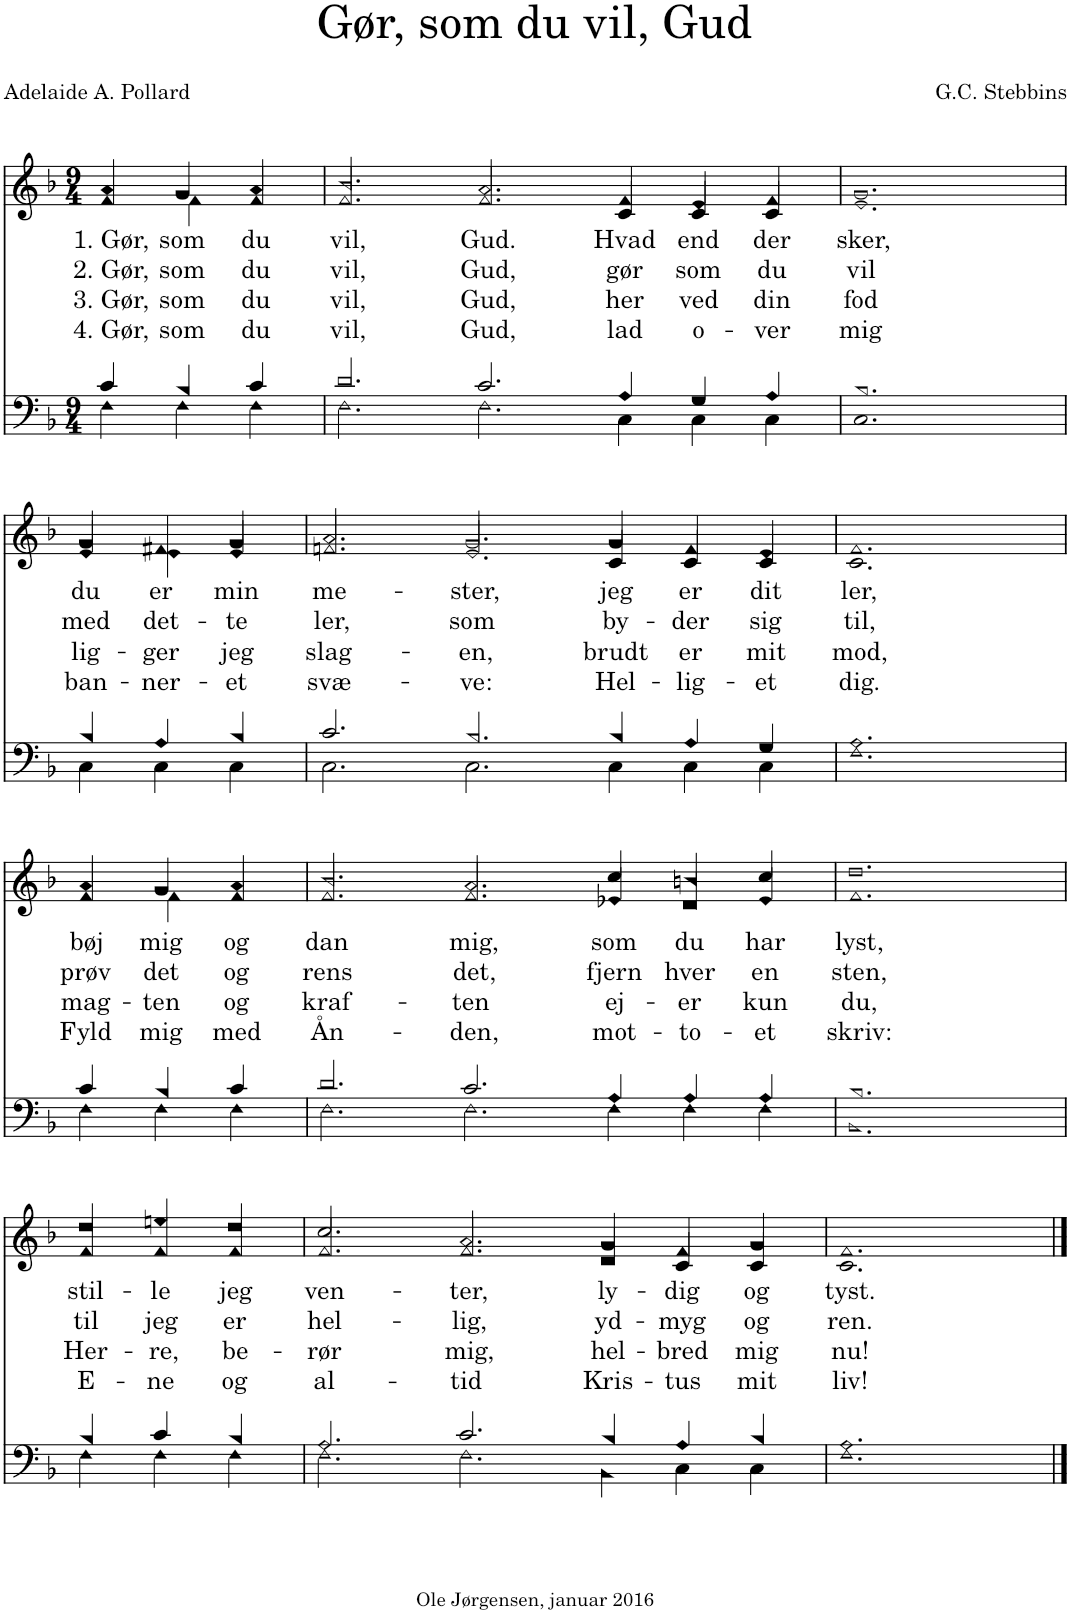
**kern	**kern	**text	**text	**text	**text
*part2	*part1	*part1	*part1	*part1	*part1
*staff2	*staff1	*staff1	*staff1	*staff1	*staff1
*I"Men	*I"Women	*	*	*	*
*clefF4	*clefG2	*	*	*	*
*k[b-]	*k[b-]	*	*	*	*
*M9/4	*M9/4	*	*	*	*
=	=	=	=	=	=
*^	*	*	*	*	*
!	!	!	!LO:LY:b	!LO:LY:b	!LO:LY:b	!LO:LY:b
*	*	*^	*	*	*	*
4c/	4F\	4a/	4f/	1. Gør,	2. Gør,	3. Gør,	4. Gør,
!	!	!	!	!LO:LY:b	!LO:LY:b	!LO:LY:b	!LO:LY:b
4B-/	4F\	4g/	4f\	som	som	som	som
!	!	!	!	!LO:LY:b	!LO:LY:b	!LO:LY:b	!LO:LY:b
4c/	4F\	4a/	4f/	du	du	du	du
=1	=1	=1	=1	=1	=1	=1	=1
!	!	!	!	!LO:LY:b	!LO:LY:b	!LO:LY:b	!LO:LY:b
2.d/	2.F\	2.b-/	2.f/	vil,	vil,	vil,	vil,
!	!	!	!	!LO:LY:b	!LO:LY:b	!LO:LY:b	!LO:LY:b
2.c/	2.F\	2.a/	2.f/	Gud.	Gud,	Gud,	Gud,
!	!	!	!	!LO:LY:b	!LO:LY:b	!LO:LY:b	!LO:LY:b
4A/	4C\	4f/	4c/	Hvad	gør	her	lad
!	!	!	!	!LO:LY:b	!LO:LY:b	!LO:LY:b	!LO:LY:b
4G/	4C\	4e/	4c/	end	som	ved	o-
!	!	!	!	!LO:LY:b	!LO:LY:b	!LO:LY:b	!LO:LY:b
4A/	4C\	4f/	4c/	der	du	din	-ver
=2	=2	=2	=2	=2	=2	=2	=2
!	!	!	!	!LO:LY:b	!LO:LY:b	!LO:LY:b	!LO:LY:b
1.B-	1.C	1.g	1.e	sker,	vil	fod	mig
!!LO:LB:g=z	!!
=3	=3	=3	=3	=3	=3	=3	=3
!	!	!	!	!LO:LY:b	!LO:LY:b	!LO:LY:b	!LO:LY:b
4B-/	4C\	4g/	4e/	du	med	lig-	ban-
!	!	!	!	!LO:LY:b	!LO:LY:b	!LO:LY:b	!LO:LY:b
4A/	4C\	4f#X/	4e\	er	det-	-ger	-ner-
!	!	!	!	!LO:LY:b	!LO:LY:b	!LO:LY:b	!LO:LY:b
4B-/	4C\	4g/	4e/	min	-te	jeg	-et
=4	=4	=4	=4	=4	=4	=4	=4
!	!	!	!	!LO:LY:b	!LO:LY:b	!LO:LY:b	!LO:LY:b
2.c/	2.C\	2.a/	2.fn/	me-	ler,	slag-	svæ-
!	!	!	!	!LO:LY:b	!LO:LY:b	!LO:LY:b	!LO:LY:b
2.B-/	2.C\	2.g/	2.e/	-ster,	som	-en,	-ve:
!	!	!	!	!LO:LY:b	!LO:LY:b	!LO:LY:b	!LO:LY:b
4B-/	4C\	4g/	4c/	jeg	by-	brudt	Hel-
!	!	!	!	!LO:LY:b	!LO:LY:b	!LO:LY:b	!LO:LY:b
4A/	4C\	4f/	4c/	er	-der	er	-lig-
!	!	!	!	!LO:LY:b	!LO:LY:b	!LO:LY:b	!LO:LY:b
4G/	4C\	4e/	4c/	dit	sig	mit	-et
=5	=5	=5	=5	=5	=5	=5	=5
!	!	!	!	!LO:LY:b	!LO:LY:b	!LO:LY:b	!LO:LY:b
1.A	1.F	1.f	1.c	ler,	til,	mod,	dig.
!!LO:LB:g=z	!!
=6	=6	=6	=6	=6	=6	=6	=6
!	!	!	!	!LO:LY:b	!LO:LY:b	!LO:LY:b	!LO:LY:b
4c/	4F\	4a/	4f/	bøj	prøv	mag-	Fyld
!	!	!	!	!LO:LY:b	!LO:LY:b	!LO:LY:b	!LO:LY:b
4B-/	4F\	4g/	4f\	mig	det	-ten	mig
!	!	!	!	!LO:LY:b	!LO:LY:b	!LO:LY:b	!LO:LY:b
4c/	4F\	4a/	4f/	og	og	og	med
=7	=7	=7	=7	=7	=7	=7	=7
!	!	!	!	!LO:LY:b	!LO:LY:b	!LO:LY:b	!LO:LY:b
2.d/	2.F\	2.b-/	2.f/	dan	rens	kraf-	Ån-
!	!	!	!	!LO:LY:b	!LO:LY:b	!LO:LY:b	!LO:LY:b
2.c/	2.F\	2.a/	2.f/	mig,	det,	-ten	-den,
!	!	!	!	!LO:LY:b	!LO:LY:b	!LO:LY:b	!LO:LY:b
4A/	4F\	4cc/	4e-X/	som	fjern	ej-	mot-
!	!	!	!	!LO:LY:b	!LO:LY:b	!LO:LY:b	!LO:LY:b
4A/	4F\	4bn/	4d/	du	hver	-er	-to-
!	!	!	!	!LO:LY:b	!LO:LY:b	!LO:LY:b	!LO:LY:b
4A/	4F\	4cc/	4e-/	har	en	kun	-et
=8	=8	=8	=8	=8	=8	=8	=8
!	!	!	!	!LO:LY:b	!LO:LY:b	!LO:LY:b	!LO:LY:b
1.B-	1.BB-	1.dd	1.f	lyst,	sten,	du,	skriv:
!!LO:LB:g=z	!!
=9	=9	=9	=9	=9	=9	=9	=9
!	!	!	!	!LO:LY:b	!LO:LY:b	!LO:LY:b	!LO:LY:b
4B-/	4F\	4dd/	4f/	stil-	til	Her-	E-
!	!	!	!	!LO:LY:b	!LO:LY:b	!LO:LY:b	!LO:LY:b
4c/	4F\	4een/	4f/	-le	jeg	-re,	-ne
!	!	!	!	!LO:LY:b	!LO:LY:b	!LO:LY:b	!LO:LY:b
4B-/	4F\	4dd/	4f/	jeg	er	be-	og
=10	=10	=10	=10	=10	=10	=10	=10
!	!	!	!	!LO:LY:b	!LO:LY:b	!LO:LY:b	!LO:LY:b
2.A/	2.F\	2.cc/	2.f/	ven-	hel-	-rør	al-
!	!	!	!	!LO:LY:b	!LO:LY:b	!LO:LY:b	!LO:LY:b
2.c/	2.F\	2.a/	2.f/	-ter,	-lig,	mig,	-tid
!	!	!	!	!LO:LY:b	!LO:LY:b	!LO:LY:b	!LO:LY:b
4B-/	4BB-\	4g/	4d/	ly-	yd-	hel-	Kris-
!	!	!	!	!LO:LY:b	!LO:LY:b	!LO:LY:b	!LO:LY:b
4A/	4C\	4f/	4c/	-dig	-myg	-bred	-tus
!	!	!	!	!LO:LY:b	!LO:LY:b	!LO:LY:b	!LO:LY:b
4B-/	4C\	4g/	4c/	og	og	mig	mit
=11	=11	=11	=11	=11	=11	=11	=11
!	!	!	!	!LO:LY:b	!LO:LY:b	!LO:LY:b	!LO:LY:b
1.A	1.F	1.f	1.c	tyst.	ren.	nu!	liv!
*v	*v	*	*	*	*	*	*
*	*v	*v	*	*	*	*
==	==	==	==	==	==
*-	*-	*-	*-	*-	*-
